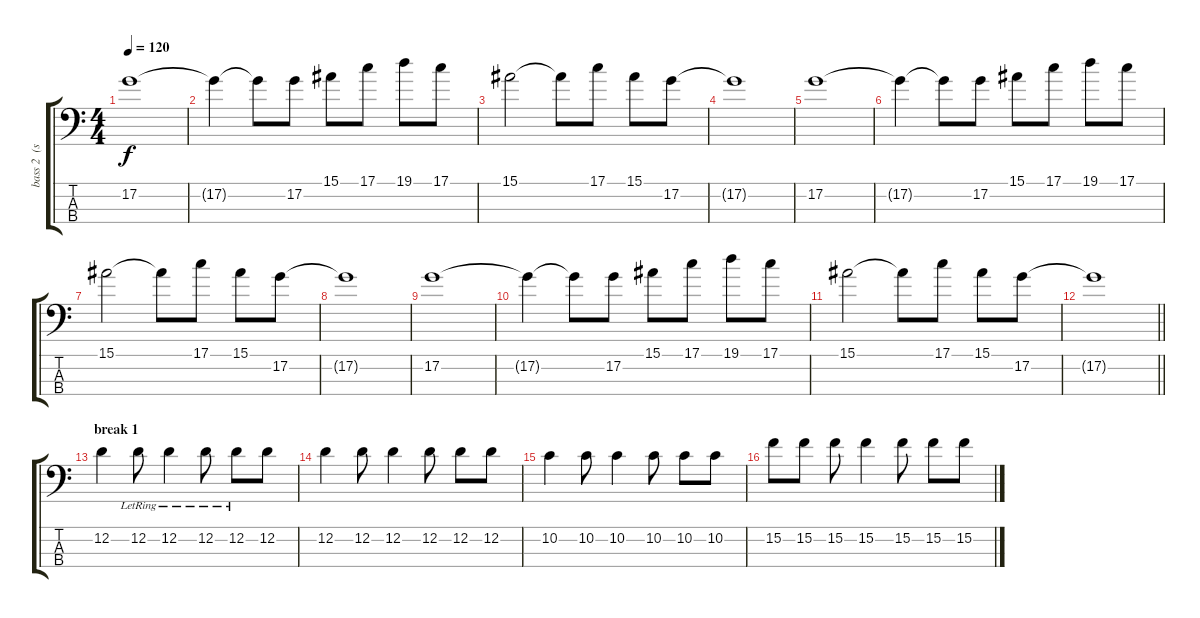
\track ("bass 2  (solo)" "bass 2  (s") {instrument electricguitarjazz}
\staff {score tabs}
\tuning (G2 D2 A1 E1) {hide}
\ts (4 4)
\tempo 120
\clef f4
\ks c
17.2.1{dy f} |
17.2{t}.4 17.2{t}.8 17.2.8 15.1.8 17.1.8 19.1.8 17.1.8 |
15.1.2 15.1{t}.8 17.1.8 15.1.8 17.2.8 |
17.2{t}.1 |
17.2.1 |
17.2{t}.4 17.2{t}.8 17.2.8 15.1.8 17.1.8 19.1.8 17.1.8 |
15.1.2 15.1{t}.8 17.1.8 15.1.8 17.2.8 |
17.2{t}.1 |
17.2.1 |
17.2{t}.4 17.2{t}.8 17.2.8 15.1.8 17.1.8 19.1.8 17.1.8 |
15.1.2 15.1{t}.8 17.1.8 15.1.8 17.2.8 |
\barLineRight lightlight
17.2{t}.1 |
\section ("" "break 1")
12.2.4{volume 8} 12.2{lr}.8 12.2{lr}.4 12.2{lr}.8 12.2{lr}.8 12.2.8 |
12.2.4 12.2.8 12.2.4 12.2.8 12.2.8 12.2.8 |
10.2.4 10.2.8 10.2.4 10.2.8 10.2.8 10.2.8 |
15.2.8 15.2.8 15.2.8 15.2.4 15.2.8 15.2.8 15.2.8
